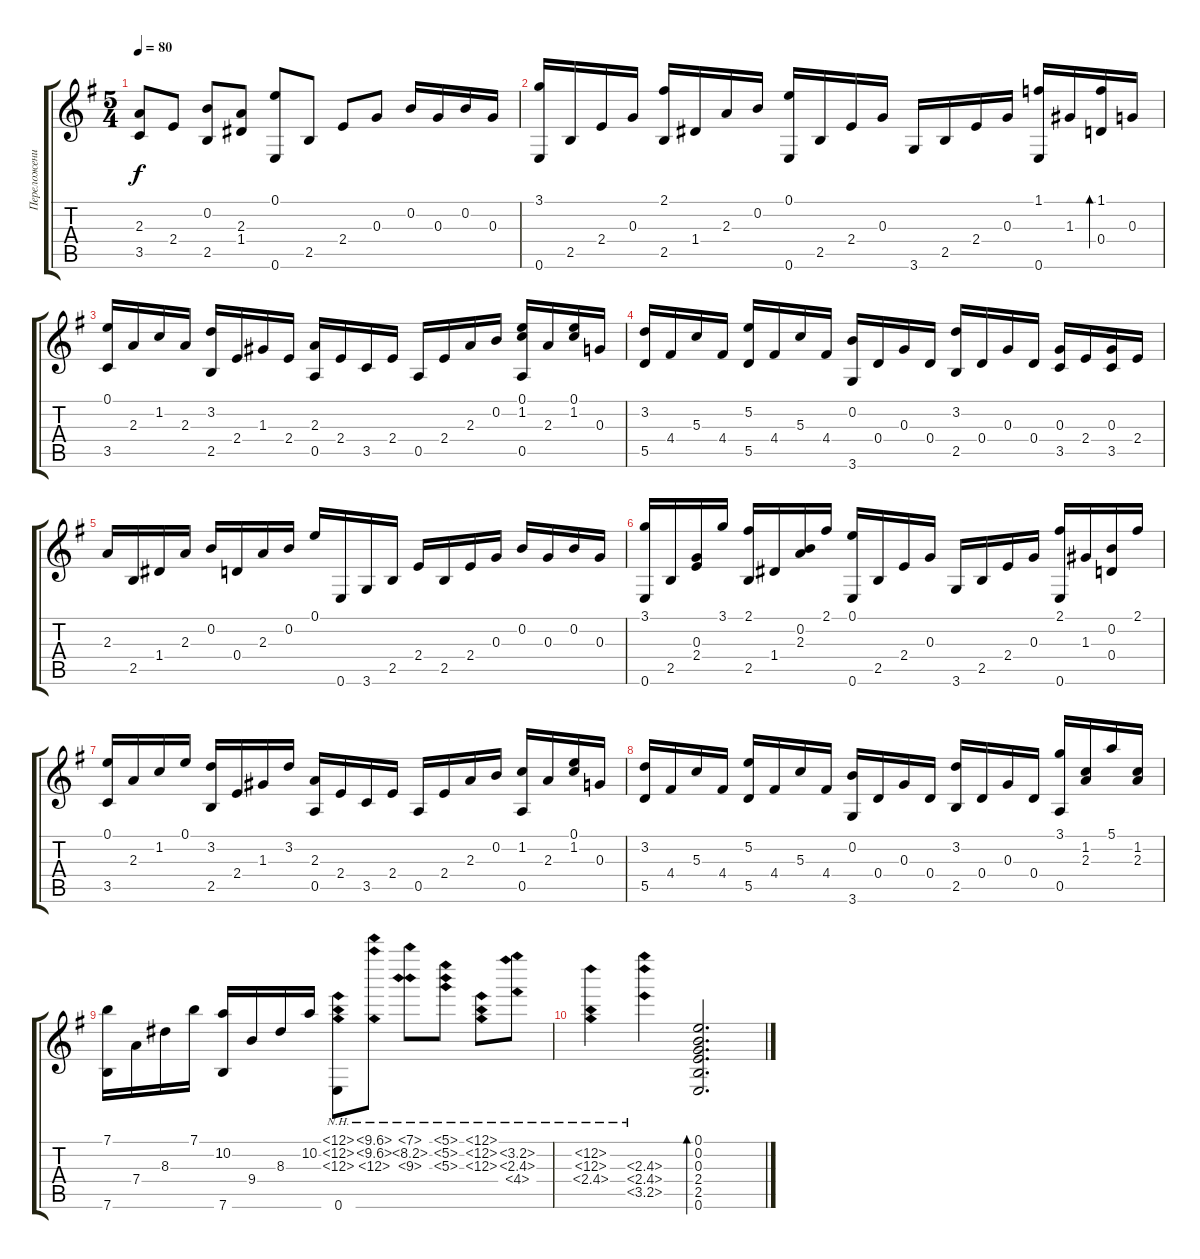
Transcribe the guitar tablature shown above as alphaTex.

\track ("Переложение для гитары" "Переложени") {instrument acousticguitarnylon}
\staff {score tabs}
\tuning (E4 B3 G3 D3 A2 E2) {hide}
\ts (5 4)
\tempo 80
\clef g2
\ks eminor
(2.3 3.5).8{dy f} 2.4.8 (0.2 2.5).8 (2.3 1.4).8 (0.1 0.6).8 2.5.8 2.4.8 0.3.8 0.2.16 0.3.16 0.2.16 0.3.16 |
(3.1 0.6).16 2.5.16 2.4.16 0.3.16 (2.1 2.5).16 1.4.16 2.3.16 0.2.16 (0.1 0.6).16 2.5.16 2.4.16 0.3.16 3.6.16 2.5.16 2.4.16 0.3.16 (1.1 0.6).16 1.3.16 (1.1 0.4).16{bd 60} 0.3.16 |
(0.1 3.5).16 2.3.16 1.2.16 2.3.16 (3.2 2.5).16 2.4.16 1.3.16 2.4.16 (2.3 0.5).16 2.4.16 3.5.16 2.4.16 0.5.16 2.4.16 2.3.16 0.2.16 (0.1 1.2 0.5).16 2.3.16 (0.1 1.2).16 0.3.16 |
(3.2 5.5).16 4.4.16 5.3.16 4.4.16 (5.2 5.5).16 4.4.16 5.3.16 4.4.16 (0.2 3.6).16 0.4.16 0.3.16 0.4.16 (3.2 2.5).16 0.4.16 0.3.16 0.4.16 (0.3 3.5).16 2.4.16 (0.3 3.5).16 2.4.16 |
2.3.16 2.5.16 1.4.16 2.3.16 0.2.16 0.4.16 2.3.16 0.2.16 0.1.16 0.6.16 3.6.16 2.5.16 2.4.16 2.5.16 2.4.16 0.3.16 0.2.16 0.3.16 0.2.16 0.3.16 |
(3.1 0.6).16 2.5.16 (0.3 2.4).16 3.1.16 (2.1 2.5).16 1.4.16 (0.2 2.3).16 2.1.16 (0.1 0.6).16 2.5.16 2.4.16 0.3.16 3.6.16 2.5.16 2.4.16 0.3.16 (2.1 0.6).16 1.3.16 (0.2 0.4).16 2.1.16 |
(0.1 3.5).16 2.3.16 1.2.16 0.1.16 (3.2 2.5).16 2.4.16 1.3.16 3.2.16 (2.3 0.5).16 2.4.16 3.5.16 2.4.16 0.5.16 2.4.16 2.3.16 0.2.16 (1.2 0.5).16 2.3.16 (0.1 1.2).16 0.3.16 |
(3.2 5.5).16 4.4.16 5.3.16 4.4.16 (5.2 5.5).16 4.4.16 5.3.16 4.4.16 (0.2 3.6).16 0.4.16 0.3.16 0.4.16 (3.2 2.5).16 0.4.16 0.3.16 0.4.16 (3.1 0.5).16 (1.2 2.3).16 5.1.16 (1.2 2.3).16 |
(7.1 7.6).16 7.4.16 8.3.16 7.1.16 (10.2 7.6).16 9.4.16 8.3.16 10.2.16 (12.1{nh} 12.2{nh} 12.3{nh} 0.6).8 (10.1{nh} 10.2{nh} 11.3{nh}).8 (7.1{nh} 8.2{nh} 9.3{nh}).8 (5.1{nh} 5.2{nh} 5.3{nh}).8 (0.1{nh} 0.2{nh} 0.3{nh}).8 (3.2{nh} 2.3{nh} 4.4{nh}).8 |
(0.2{nh} 0.3{nh} 2.4{nh}).4 (2.3{nh} 2.4{nh} 3.5{nh}).4 (0.1 0.2 0.3 2.4 2.5 0.6).2{d bd 480}
